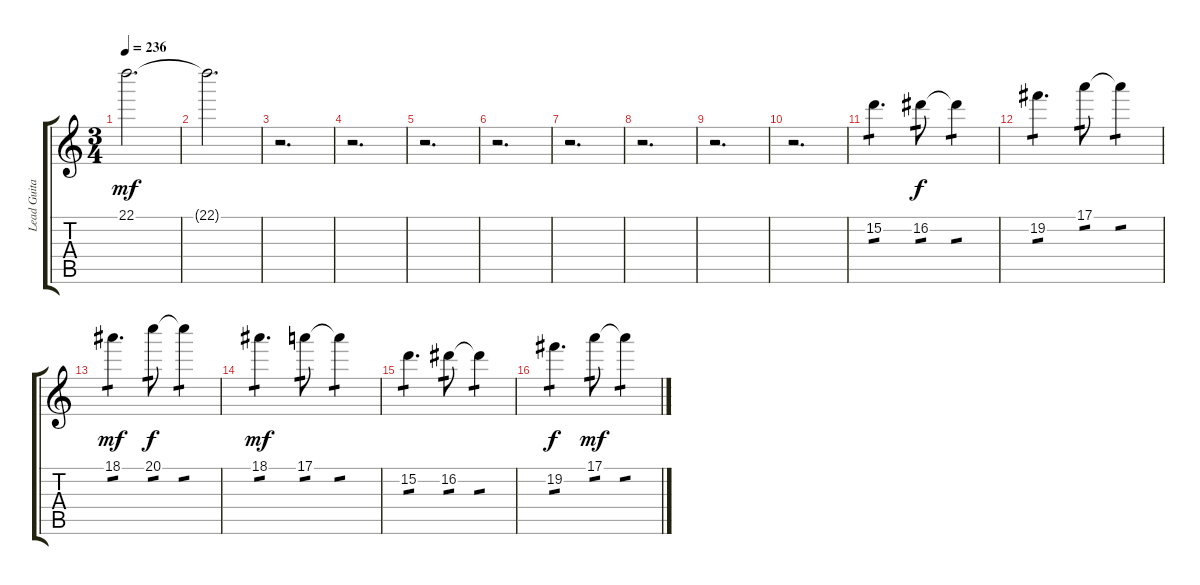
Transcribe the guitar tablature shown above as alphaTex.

\track ("Lead Guitar" "Lead Guita") {instrument distortionguitar}
\staff {score tabs}
\tuning (E4 B3 G3 D3 A2 E2) {hide}
\ts (3 4)
\tempo 236
\clef g2
\ks c
22.1.2{d dy mf} |
22.1{t}.2{d} |
r.2{d} |
r.2{d} |
r.2{d} |
r.2{d} |
r.2{d} |
r.2{d} |
r.2{d} |
r.2{d} |
15.2.4{d tp 1} 16.2.8{tp 1 dy f} 16.2{t}.4{tp 1} |
19.2.4{d tp 1} 17.1.8{tp 1} 17.1{t}.4{tp 1} |
18.1.4{d tp 1 dy mf} 20.1.8{tp 1 dy f} 20.1{t}.4{tp 1} |
18.1.4{d tp 1 dy mf} 17.1.8{tp 1} 17.1{t}.4{tp 1} |
15.2.4{d tp 1} 16.2.8{tp 1} 16.2{t}.4{tp 1} |
19.2.4{d tp 1 dy f} 17.1.8{tp 1 dy mf} 17.1{t}.4{tp 1}
